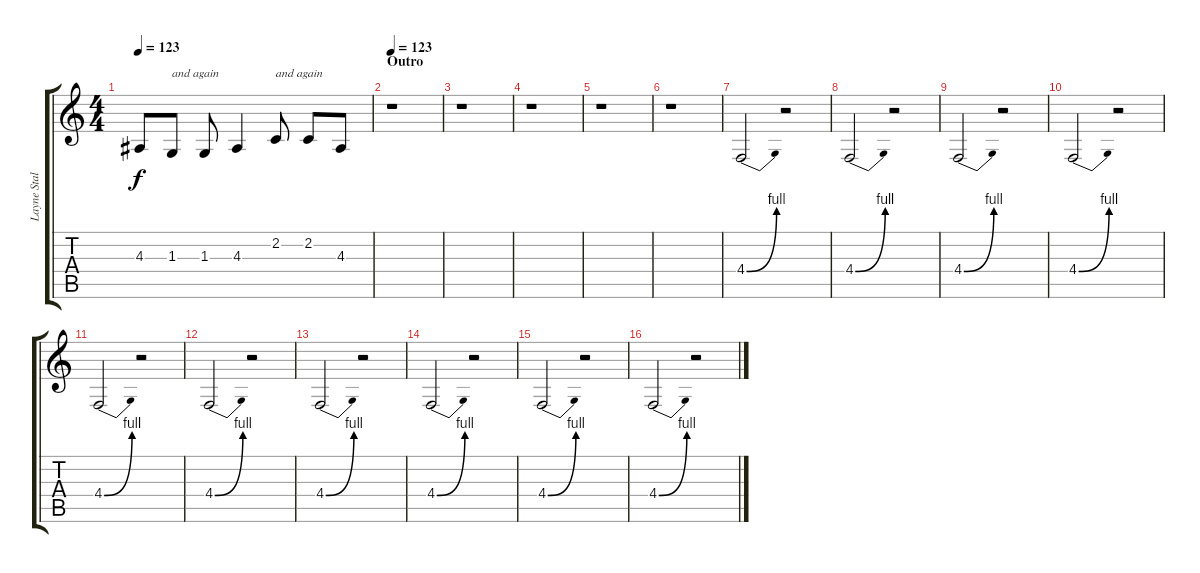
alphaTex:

\track ("Layne Staley - Vocals" "Layne Stal") {instrument trumpet}
\staff {score tabs}
\tuning (Eb4 Bb3 Gb3 Db3 Ab2 Eb2) {hide}
\ts (4 4)
\tempo 123
\clef g2
\ks c
4.3{t}.8{dy f} 1.3.8{txt "and again"} 1.3.8 4.3.4 2.2.8{txt "and again"} 2.2.8 4.3.8 |
\section ("" "Outro")
\tempo 123
r.1 |
r.1 |
r.1 |
r.1 |
r.1 |
4.4{be (bend 0 0 60 4)}.2{volume 16 balance 12 instrument distortionguitar} r.2 |
4.4{be (bend 0 0 60 4)}.2 r.2 |
4.4{be (bend 0 0 60 4)}.2 r.2 |
4.4{be (bend 0 0 60 4)}.2 r.2 |
4.4{be (bend 0 0 60 4)}.2 r.2 |
4.4{be (bend 0 0 60 4)}.2 r.2 |
4.4{be (bend 0 0 60 4)}.2 r.2 |
4.4{be (bend 0 0 60 4)}.2 r.2 |
4.4{be (bend 0 0 60 4)}.2 r.2 |
4.4{be (bend 0 0 60 4)}.2 r.2
